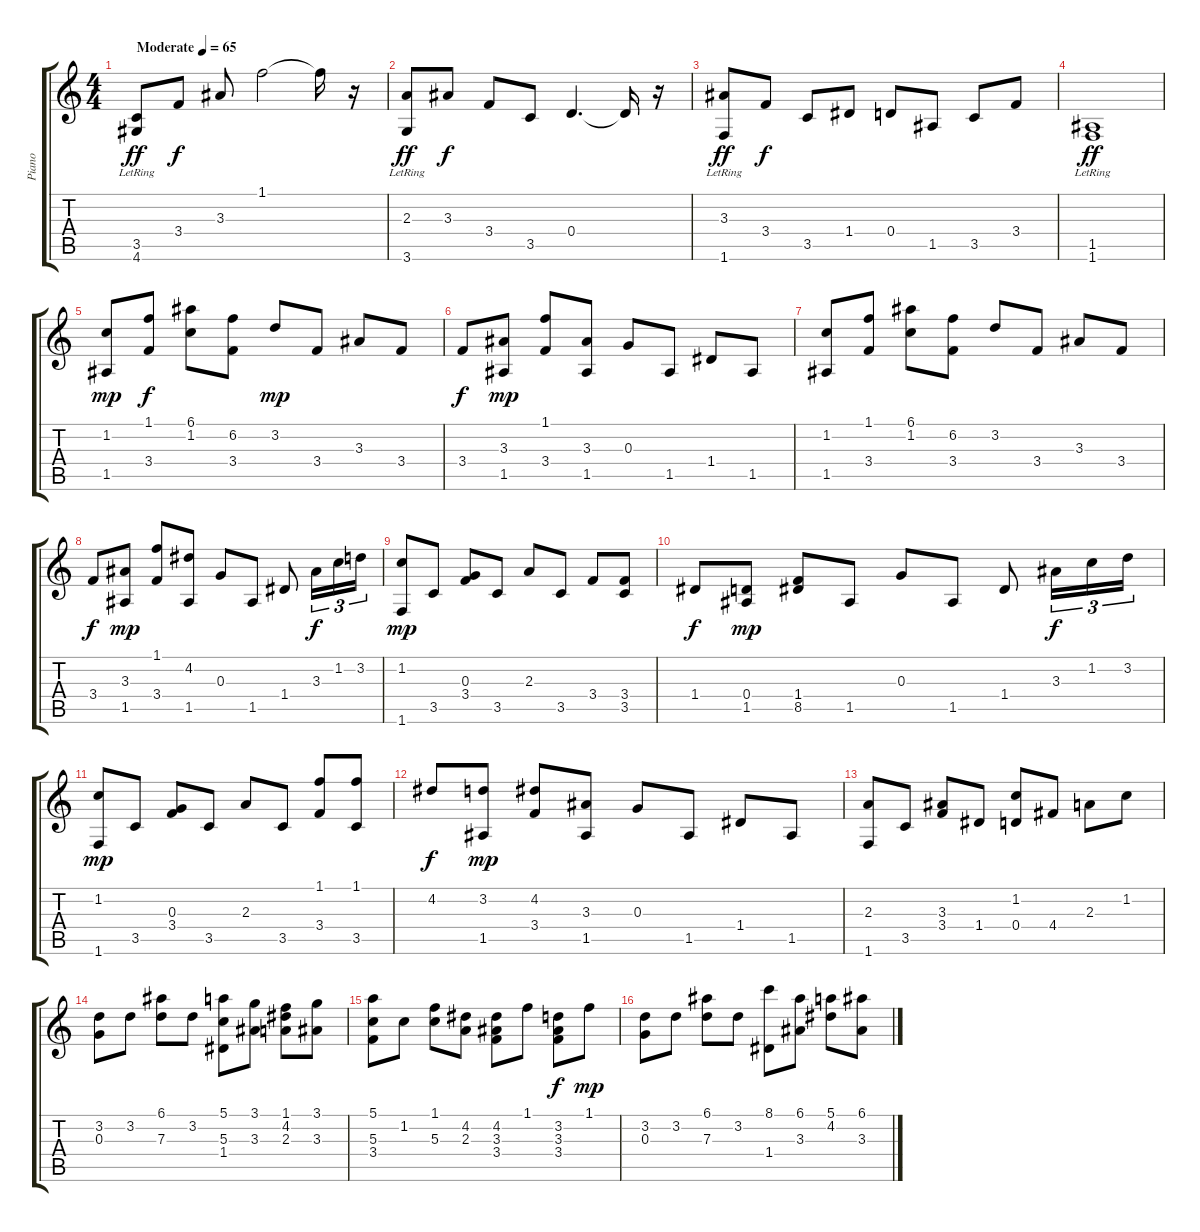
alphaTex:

\track ("Piano" "Piano") {instrument acousticguitarnylon}
\staff {score tabs}
\tuning (E4 B3 G3 D3 A2 E2) {hide}
\ts (4 4)
\tempo (65 "Moderate")
\clef g2
\ks c
(3.5 4.6{lr}).8{dy ff instrument acousticguitarnylon} 3.4.8{dy f} 3.3.8 1.1.2 1.1{t}.16 r.16 |
(2.3 3.6{lr}).8{dy ff} 3.3.8{dy f} 3.4.8 3.5.8 0.4.4{d} 0.4{t}.16 r.16 |
(3.3 1.6{lr}).8{dy ff} 3.4.8{dy f} 3.5.8 1.4.8 0.4.8 1.5.8 3.5.8 3.4.8 |
(1.5{lr} 1.6).1{dy ff} |
(1.2 1.5).8{dy mp} (1.1 3.4).8{dy f} (6.1 1.2).8 (6.2 3.4).8 3.2.8{dy mp} 3.4.8 3.3.8 3.4.8 |
3.4.8{dy f} (3.3 1.5).8{dy mp} (1.1 3.4).8 (3.3 1.5).8 0.3.8 1.5.8 1.4.8 1.5.8 |
(1.2 1.5).8 (1.1 3.4).8 (6.1 1.2).8 (6.2 3.4).8 3.2.8 3.4.8 3.3.8 3.4.8 |
3.4.8{dy f} (3.3 1.5).8{dy mp} (1.1 3.4).8 (4.2 1.5).8 0.3.8 1.5.8 1.4.8 3.3.16{tu (3 2) dy f} 1.2.16{tu (3 2)} 3.2.16{tu (3 2)} |
(1.2 1.6).8{dy mp} 3.5.8 (0.3 3.4).8 3.5.8 2.3.8 3.5.8 3.4.8 (3.4 3.5).8 |
1.4.8{dy f} (0.4 1.5).8{dy mp} (1.4 8.5).8 1.5.8 0.3.8 1.5.8 1.4.8 3.3.16{tu (3 2) dy f} 1.2.16{tu (3 2)} 3.2.16{tu (3 2)} |
(1.2 1.6).8{dy mp} 3.5.8 (0.3 3.4).8 3.5.8 2.3.8 3.5.8 (1.1 3.4).8 (1.1 3.5).8 |
4.2.8{dy f} (3.2 1.5).8{dy mp} (4.2 3.4).8 (3.3 1.5).8 0.3.8 1.5.8 1.4.8 1.5.8 |
(2.3 1.6).8 3.5.8 (3.3 3.4).8 1.4.8 (1.2 0.4).8 4.4.8 2.3.8 1.2.8 |
(3.2 0.3).8 3.2.8 (6.1 7.3).8 3.2.8 (5.1 5.3 1.4).8 (3.1 3.3).8 (1.1 4.2 2.3).8 (3.1 3.3).8 |
(5.1 5.3 3.4).8 1.2.8 (1.1 5.3).8 (4.2 2.3).8 (4.2 3.3 3.4).8 1.1.8 (3.2 3.3 3.4).8{dy f} 1.1.8{dy mp} |
(3.2 0.3).8 3.2.8 (6.1 7.3).8 3.2.8 (8.1 1.4).8 (6.1 3.3).8 (5.1 4.2).8 (6.1 3.3).8
